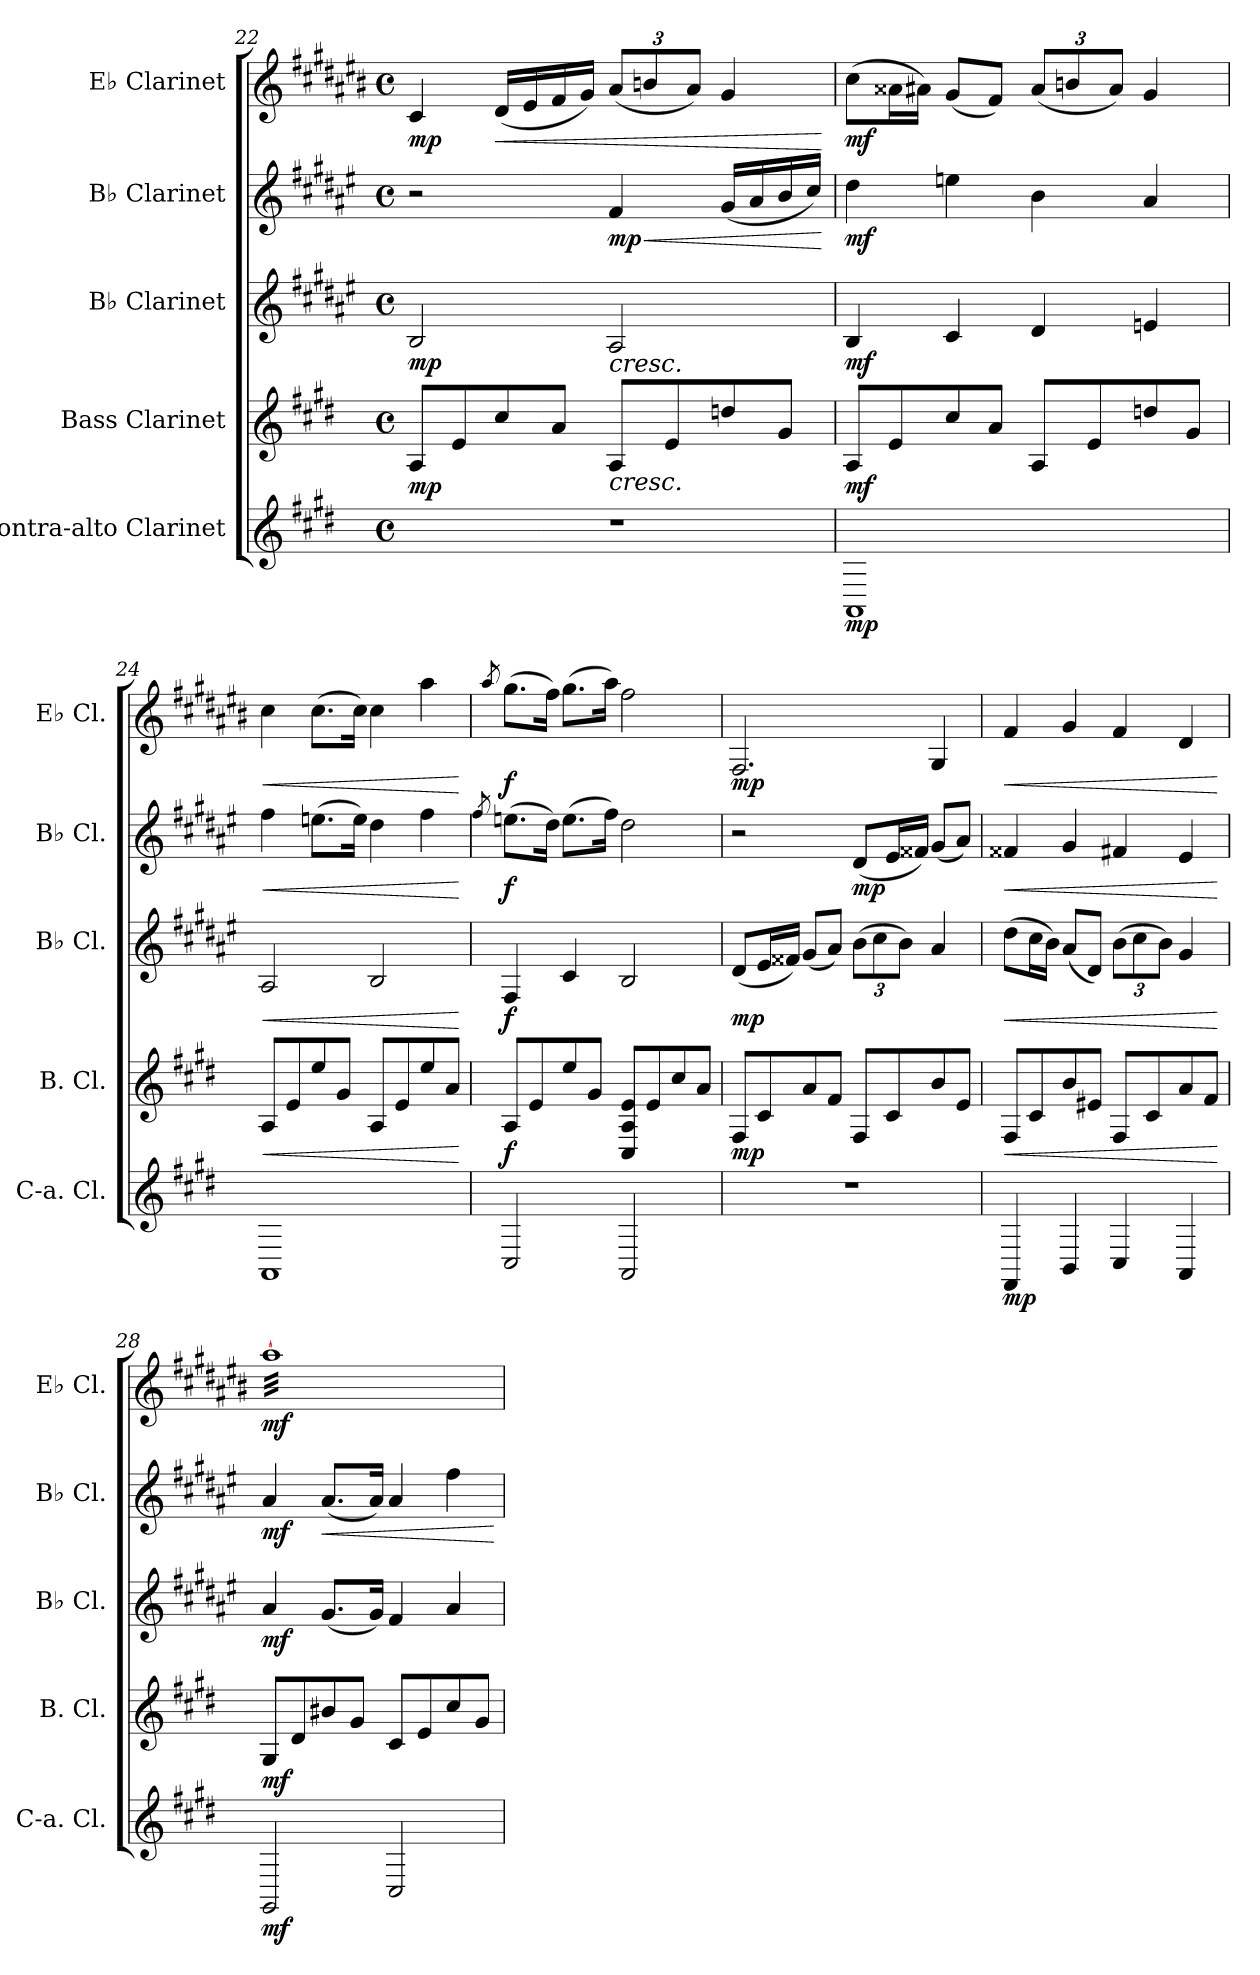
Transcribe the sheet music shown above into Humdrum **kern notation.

**kern	**dynam	**kern	**dynam	**kern	**dynam	**kern	**dynam	**kern	**dynam
*part5	*part5	*part4	*part4	*part3	*part3	*part2	*part2	*part1	*part1
*staff5	*staff5	*staff4	*staff4	*staff3	*staff3	*staff2	*staff2	*staff1	*staff1
*I"Contra-alto Clarinet	*	*I"Bass Clarinet	*	*I"B♭ Clarinet	*	*I"B♭ Clarinet	*	*I"E♭ Clarinet	*
*I'C-a. Cl.	*	*I'B. Cl.	*	*I'B♭ Cl.	*	*I'B♭ Cl.	*	*I'E♭ Cl.	*
*clefG2	*	*clefG2	*	*clefG2	*	*clefG2	*	*clefG2	*
*ITrd12c21	*	*ITrd8c14	*	*ITrd1c2	*	*ITrd1c2	*	*ITrd-2c-3	*
*k[f#c#g#d#]	*	*k[f#c#g#d#]	*	*k[f#c#g#d#]	*	*k[f#c#g#d#]	*	*k[f#c#g#d#]	*
*M4/4	*	*M4/4	*	*M4/4	*	*M4/4	*	*M4/4	*
*met(c)	*	*met(c)	*	*met(c)	*	*met(c)	*	*met(c)	*
*MM65	*	*MM65	*	*MM65	*	*MM65	*	*MM65	*
=22	=22	=22	=22	=22	=22	=22	=22	=22	=22
!	!	!	!LO:DY:b	!	!LO:DY:b	!	!	!	!LO:DY:b
1r	.	8AA/L	mp	2A/	mp	2r	.	4e/	mp
.	.	8E/	.	.	.	.	.	.	.
!	!	!	!	!	!	!	!	!	!LO:HP:b
.	.	8c#/	.	.	.	.	.	(16f#/LL	<
.	.	.	.	.	.	.	.	16g#/	.
.	.	8A/J	.	.	.	.	.	16a/	.
.	.	.	.	.	.	.	.	16b/JJ)	.
!	!	!	!LO:HP:b	!	!LO:HP:b	!	!LO:HP:b	!	!
*	*	*	*	*	*	*	*	*Xbrackettup	*
!	!	!	!	!	!	!	!LO:DY:n=1:b	!	!
.	.	8AA/L	<	2G#/	<	4e/	< mp	(12cc#/L	.
.	.	.	.	.	.	.	.	12ddn/	.
.	.	8E/	.	.	.	.	.	.	.
.	.	.	.	.	.	.	.	12cc#/J)	.
.	.	8dn/	.	.	.	(16f#/LL	.	4b/	.
.	.	.	.	.	.	16g#/	.	.	.
.	.	8G#/J	.	.	.	16a/	.	.	.
.	.	.	.	.	.	16b/JJ)	.	.	.
.	.	.	.	.	.	.	[	.	[
=23	=23	=23	=23	=23	=23	=23	=23	=23	=23
!	!LO:DY:b	!	!LO:DY:b	!	!LO:DY:b	!	!LO:DY:b	!	!LO:DY:b
1AAA	mp	8AA/L	mf	4A/	mf	4cc#\	mf	(8ee\L	mf
.	.	8E/	.	.	.	.	.	16cc##X\L	.
.	.	.	.	.	.	.	.	16cc#X\JJ)	.
.	.	8c#/	.	4B/	.	4ddn\	.	(8b/L	.
.	.	8A/J	.	.	.	.	.	8a/J)	.
.	.	8AA/L	.	4c#/	.	4a\	.	(12cc#/L	.
.	.	.	.	.	.	.	.	12ddn/	.
.	.	8E/	.	.	.	.	.	.	.
.	.	.	.	.	.	.	.	12cc#/J)	.
.	.	8dn/	.	4dn/	.	4g#/	.	4b/	.
.	.	8G#/J	.	.	.	.	.	.	.
=24	=24	=24	=24	=24	=24	=24	=24	=24	=24
!	!	!	!LO:HP:b	!	!LO:HP:b	!	!LO:HP:b	!	!LO:HP:b
1AAA	.	8AA/L	<	2G#/	<	4ee\	<	4ee\	<
.	.	8E/	.	.	.	.	.	.	.
.	.	8e/	.	.	.	(8.ddn\L	.	(8.ee\L	.
.	.	8G#/J	.	.	.	.	.	.	.
.	.	.	.	.	.	16dd\Jk)	.	16ee\Jk)	.
.	.	8AA/L	.	2A/	.	4cc#\	.	4ee\	.
.	.	8E/	.	.	.	.	.	.	.
.	.	8e/	.	.	.	4ee\	.	4ccc#\	.
.	.	8A/J	.	.	.	.	.	.	.
.	.	.	[	.	[	.	[	.	[
!!LO:LB:g=z
=25	=25	=25	=25	=25	=25	=25	=25	=25	=25
.	.	.	.	.	.	8qee/	.	8qccc#/	.
!	!	!	!LO:DY:b	!	!LO:DY:b	!	!LO:DY:b	!	!LO:DY:b
2CC#/	.	8AA/L	f	4E/	f	(8.ddn\L	f	(8.bb\L	f
.	.	8E/	.	.	.	.	.	.	.
.	.	.	.	.	.	16cc#\Jk)	.	16aa\Jk)	.
.	.	8e/	.	4B/	.	(8.dd\L	.	(8.bb\L	.
.	.	8G#/J	.	.	.	.	.	.	.
.	.	.	.	.	.	16ee\Jk)	.	16ccc#\Jk)	.
2AAA/	.	8CC#/ 8AA/ 8E/L	.	2A/	.	2cc#\	.	2aa\	.
.	.	8E/	.	.	.	.	.	.	.
.	.	8c#/	.	.	.	.	.	.	.
.	.	8A/J	.	.	.	.	.	.	.
=26	=26	=26	=26	=26	=26	=26	=26	=26	=26
!	!	!	!LO:DY:b	!	!LO:DY:b	!	!	!	!LO:DY:b
1r	.	8FF#/L	mp	(8c#/L	mp	2r	.	2.A/	mp
.	.	8C#/	.	16d#/L	.	.	.	.	.
.	.	.	.	16e#X/JJ)	.	.	.	.	.
.	.	8A/	.	(8f#/L	.	.	.	.	.
.	.	8F#/J	.	8g#/J)	.	.	.	.	.
*	*	*	*	*Xbrackettup	*	*	*	*	*
!	!	!	!	!	!	!	!LO:DY:b	!	!
.	.	8FF#/L	.	(12a\L	.	(8c#/L	mp	.	.
.	.	.	.	12b\	.	.	.	.	.
.	.	8C#/	.	.	.	16d#/L	.	.	.
.	.	.	.	12a\J)	.	.	.	.	.
.	.	.	.	.	.	16e#X/JJ)	.	.	.
.	.	8B/	.	4g#/	.	(8f#/L	.	4B/	.
.	.	8E/J	.	.	.	8g#/J)	.	.	.
=27	=27	=27	=27	=27	=27	=27	=27	=27	=27
!	!LO:DY:b	!	!LO:HP:b	!	!LO:HP:b	!	!LO:HP:b	!	!LO:HP:b
4FFF#/	mp	8FF#/L	<	(8cc#\L	<	4e#X/	<	4a/	<
.	.	8C#/	.	16b\L	.	.	.	.	.
.	.	.	.	16a\JJ)	.	.	.	.	.
4BBB/	.	8B/	.	(8g#/L	.	4f#/	.	4b/	.
.	.	8E#X/J	.	8c#/J)	.	.	.	.	.
4CC#/	.	8FF#/L	.	(12a\L	.	4en/	.	4a/	.
.	.	.	.	12b\	.	.	.	.	.
.	.	8C#/	.	.	.	.	.	.	.
.	.	.	.	12a\J)	.	.	.	.	.
4AAA/	.	8A/	.	4f#/	.	4d#/	.	4f#/	.
.	.	8F#/J	.	.	.	.	.	.	.
.	.	.	[	.	[	.	[	.	[
=28	=28	=28	=28	=28	=28	=28	=28	=28	=28
!	!LO:DY:b	!	!LO:DY:b	!	!LO:DY:b	!	!LO:DY:b	!	!LO:DY:b
*	*	*	*	*	*	*	*	*tremolo	*
2GGG#/	mf	8GG#/L	mf	4g#/	mf	4g#/	mf	[32ccc#LLL	mf
.	.	.	.	.	.	.	.	32ccc#	.
.	.	.	.	.	.	.	.	32ccc#	.
.	.	.	.	.	.	.	.	32ccc#	.
.	.	8D#/	.	.	.	.	.	32ccc#	.
.	.	.	.	.	.	.	.	32ccc#	.
.	.	.	.	.	.	.	.	32ccc#	.
.	.	.	.	.	.	.	.	32ccc#	.
!	!	!	!	!	!	!	!LO:HP:b	!	!
.	.	8B#X/	.	(8.f#/L	.	(8.g#/L	<	32ccc#	.
.	.	.	.	.	.	.	.	32ccc#	.
.	.	.	.	.	.	.	.	32ccc#	.
.	.	.	.	.	.	.	.	32ccc#	.
.	.	8G#/J	.	.	.	.	.	32ccc#	.
.	.	.	.	.	.	.	.	32ccc#	.
.	.	.	.	16f#/Jk)	.	16g#/Jk)	.	32ccc#	.
.	.	.	.	.	.	.	.	32ccc#	.
2CC#/	.	8C#/L	.	4e/	.	4g#/	.	32ccc#	.
.	.	.	.	.	.	.	.	32ccc#	.
.	.	.	.	.	.	.	.	32ccc#	.
.	.	.	.	.	.	.	.	32ccc#	.
.	.	8E/	.	.	.	.	.	32ccc#	.
.	.	.	.	.	.	.	.	32ccc#	.
.	.	.	.	.	.	.	.	32ccc#	.
.	.	.	.	.	.	.	.	32ccc#	.
.	.	8c#/	.	4g#/	.	4ee\	.	32ccc#	.
.	.	.	.	.	.	.	.	32ccc#	.
.	.	.	.	.	.	.	.	32ccc#	.
.	.	.	.	.	.	.	.	32ccc#	.
.	.	8G#/J	.	.	.	.	.	32ccc#	.
.	.	.	.	.	.	.	.	32ccc#	.
.	.	.	.	.	.	.	.	32ccc#	.
.	.	.	.	.	.	.	.	32ccc#JJJ	.
*	*	*	*	*	*	*	*	*Xtremolo	*
.	.	.	[	.	[	.	[	.	.
=	=	=	=	=	=	=	=	=	=
*-	*-	*-	*-	*-	*-	*-	*-	*-	*-
